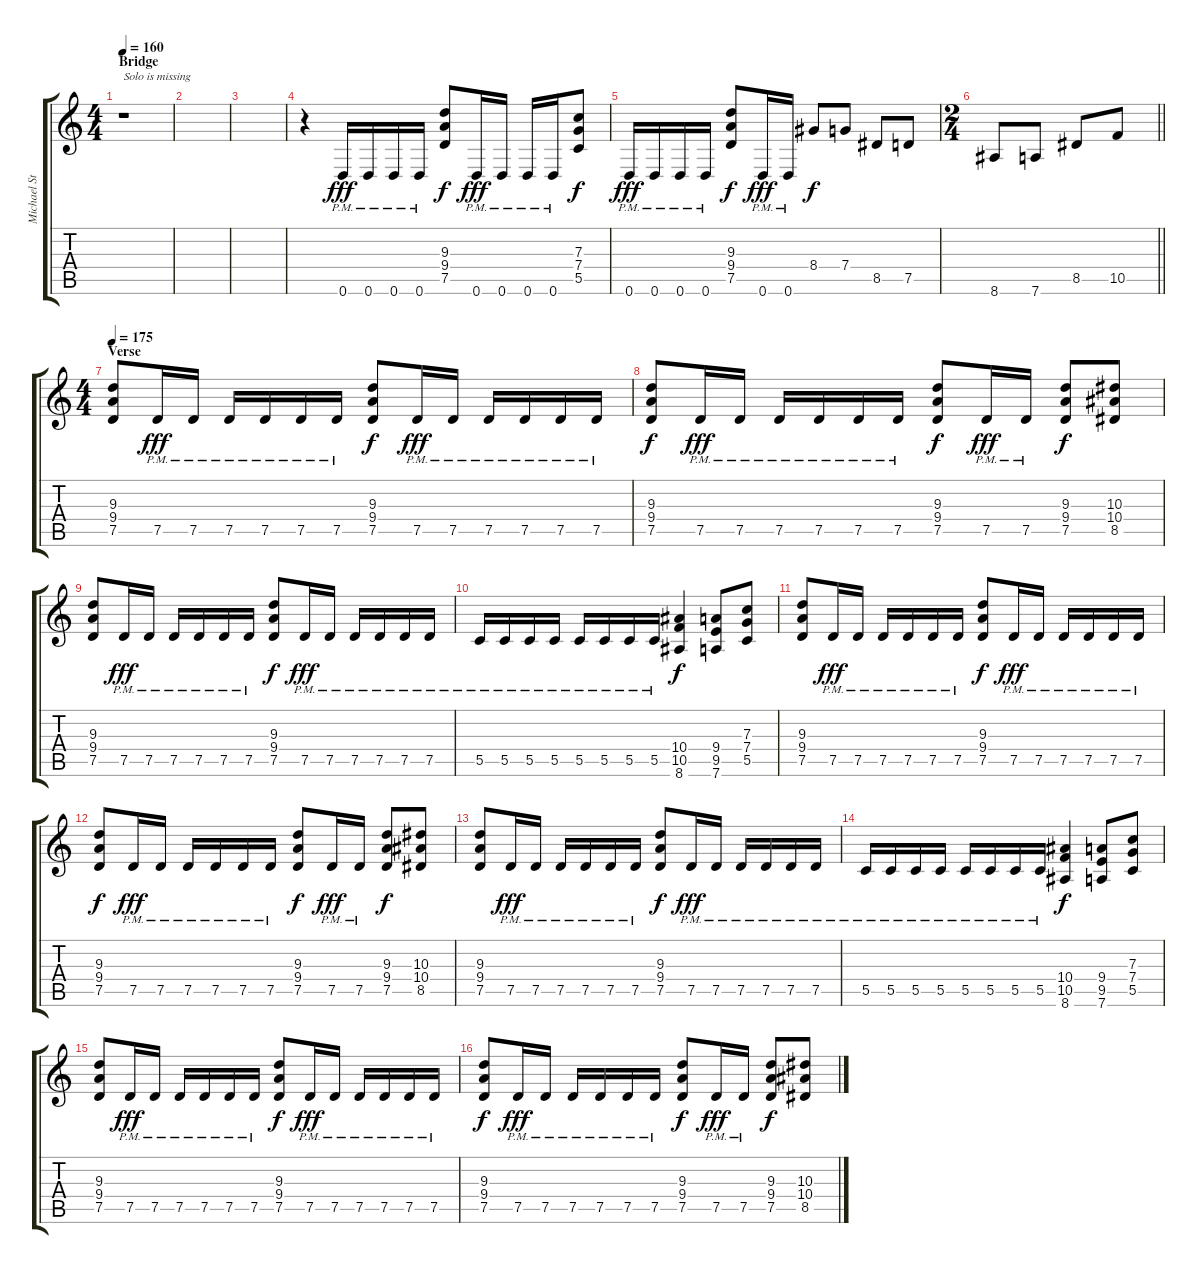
\track ("Michael Stützer" "Michael St") {instrument distortionguitar}
\staff {score tabs}
\tuning (D4 A3 F3 C3 G2 D2) {hide}
\ts (4 4)
\section ("" "Bridge")
\tempo 160
\clef g2
\ks c
r.1{txt "Solo is missing" dy f} |
|
|
r.4 0.6{pm}.16{dy fff} 0.6{pm}.16 0.6{pm}.16 0.6{pm}.16 (9.3 9.4 7.5).8{dy f} 0.6{pm}.16{dy fff} 0.6{pm}.16 0.6{pm}.16 0.6{pm}.16 (7.3 7.4 5.5).8{dy f} |
0.6{pm}.16{dy fff} 0.6{pm}.16 0.6{pm}.16 0.6{pm}.16 (9.3 9.4 7.5).8{dy f} 0.6{pm}.16{dy fff} 0.6{pm}.16 8.4.8{dy f} 7.4.8 8.5.8 7.5.8 |
\ts (2 4)
\barLineRight lightlight
8.6.8 7.6.8 8.5.8 10.5.8 |
\ts (4 4)
\section ("" "Verse")
\tempo 175
(9.3 9.4 7.5).8 7.5{pm}.16{dy fff} 7.5{pm}.16 7.5{pm}.16 7.5{pm}.16 7.5{pm}.16 7.5{pm}.16 (9.3 9.4 7.5).8{dy f} 7.5{pm}.16{dy fff} 7.5{pm}.16 7.5{pm}.16 7.5{pm}.16 7.5{pm}.16 7.5{pm}.16 |
(9.3 9.4 7.5).8{dy f} 7.5{pm}.16{dy fff} 7.5{pm}.16 7.5{pm}.16 7.5{pm}.16 7.5{pm}.16 7.5{pm}.16 (9.3 9.4 7.5).8{dy f} 7.5{pm}.16{dy fff} 7.5{pm}.16 (9.3 9.4 7.5).8{dy f} (10.3 10.4 8.5).8 |
(9.3 9.4 7.5).8 7.5{pm}.16{dy fff} 7.5{pm}.16 7.5{pm}.16 7.5{pm}.16 7.5{pm}.16 7.5{pm}.16 (9.3 9.4 7.5).8{dy f} 7.5{pm}.16{dy fff} 7.5{pm}.16 7.5{pm}.16 7.5{pm}.16 7.5{pm}.16 7.5{pm}.16 |
5.5{pm}.16 5.5{pm}.16 5.5{pm}.16 5.5{pm}.16 5.5{pm}.16 5.5{pm}.16 5.5{pm}.16 5.5{pm}.16 (10.4 10.5 8.6).4{dy f} (9.4 9.5 7.6).8 (7.3 7.4 5.5).8 |
(9.3 9.4 7.5).8 7.5{pm}.16{dy fff} 7.5{pm}.16 7.5{pm}.16 7.5{pm}.16 7.5{pm}.16 7.5{pm}.16 (9.3 9.4 7.5).8{dy f} 7.5{pm}.16{dy fff} 7.5{pm}.16 7.5{pm}.16 7.5{pm}.16 7.5{pm}.16 7.5{pm}.16 |
(9.3 9.4 7.5).8{dy f} 7.5{pm}.16{dy fff} 7.5{pm}.16 7.5{pm}.16 7.5{pm}.16 7.5{pm}.16 7.5{pm}.16 (9.3 9.4 7.5).8{dy f} 7.5{pm}.16{dy fff} 7.5{pm}.16 (9.3 9.4 7.5).8{dy f} (10.3 10.4 8.5).8 |
(9.3 9.4 7.5).8 7.5{pm}.16{dy fff} 7.5{pm}.16 7.5{pm}.16 7.5{pm}.16 7.5{pm}.16 7.5{pm}.16 (9.3 9.4 7.5).8{dy f} 7.5{pm}.16{dy fff} 7.5{pm}.16 7.5{pm}.16 7.5{pm}.16 7.5{pm}.16 7.5{pm}.16 |
5.5{pm}.16 5.5{pm}.16 5.5{pm}.16 5.5{pm}.16 5.5{pm}.16 5.5{pm}.16 5.5{pm}.16 5.5{pm}.16 (10.4 10.5 8.6).4{dy f} (9.4 9.5 7.6).8 (7.3 7.4 5.5).8 |
(9.3 9.4 7.5).8 7.5{pm}.16{dy fff} 7.5{pm}.16 7.5{pm}.16 7.5{pm}.16 7.5{pm}.16 7.5{pm}.16 (9.3 9.4 7.5).8{dy f} 7.5{pm}.16{dy fff} 7.5{pm}.16 7.5{pm}.16 7.5{pm}.16 7.5{pm}.16 7.5{pm}.16 |
(9.3 9.4 7.5).8{dy f} 7.5{pm}.16{dy fff} 7.5{pm}.16 7.5{pm}.16 7.5{pm}.16 7.5{pm}.16 7.5{pm}.16 (9.3 9.4 7.5).8{dy f} 7.5{pm}.16{dy fff} 7.5{pm}.16 (9.3 9.4 7.5).8{dy f} (10.3 10.4 8.5).8
